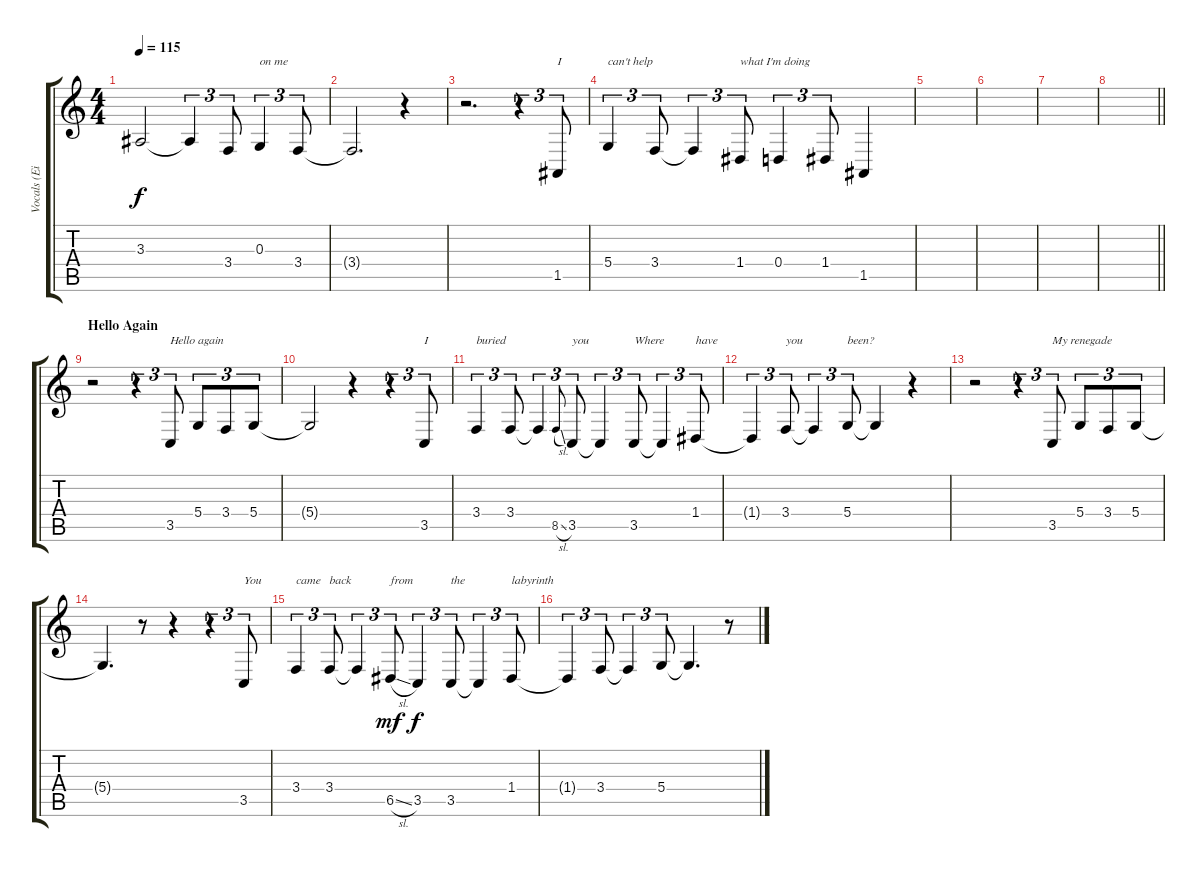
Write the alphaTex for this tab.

\track ("Vocals (Eirik)" "Vocals (Ei") {instrument voiceoohs}
\staff {score tabs}
\tuning (E4 B3 G3 D3 A2 E2) {hide}
\ts (4 4)
\tempo 115
\clef g2
\ks c
3.3{t}.2{dy f} 3.3{t}.4{tu (3 2)} 3.4.8{tu (3 2)} 0.3.4{tu (3 2) txt "on me"} 3.4.8{tu (3 2)} |
3.4{t}.2{d} r.4 |
r.2{d} r.4{tu (3 2)} 1.5.8{tu (3 2) txt "I"} |
5.4.4{tu (3 2) txt "can't help"} 3.4.8{tu (3 2)} 3.4{t}.4{tu (3 2)} 1.4.8{tu (3 2) txt "what I'm doing"} 0.4.4{tu (3 2)} 1.4.8{tu (3 2)} 1.5.4 |
|
|
|
\barLineRight lightlight
|
\section ("" "Hello Again")
r.2 r.4{tu (3 2)} 3.5.8{tu (3 2) txt "Hello again"} 5.4.8{tu (3 2)} 3.4.8{tu (3 2)} 5.4.8{tu (3 2)} |
5.4{t}.2 r.4 r.4{tu (3 2)} 3.5.8{tu (3 2) txt "I"} |
3.4.4{tu (3 2) txt "buried"} 3.4.8{tu (3 2)} 3.4{t}.4{tu (3 2)} 8.5{sl}.8{gr onbeat} 3.5.8{tu (3 2) txt "you"} 3.5{t}.4{tu (3 2)} 3.5.8{tu (3 2) txt "Where"} 3.5{t}.4{tu (3 2)} 1.4.8{tu (3 2) txt "have"} |
1.4{t}.4{tu (3 2)} 3.4.8{tu (3 2) txt "you"} 3.4{t}.4{tu (3 2)} 5.4.8{tu (3 2) txt "been?"} 5.4{t}.4 r.4 |
r.2 r.4{tu (3 2)} 3.5.8{tu (3 2) txt "My renegade"} 5.4.8{tu (3 2)} 3.4.8{tu (3 2)} 5.4.8{tu (3 2)} |
5.4{t}.4{d} r.8 r.4 r.4{tu (3 2)} 3.5.8{tu (3 2) txt "You"} |
3.4.4{tu (3 2) txt "came"} 3.4.8{tu (3 2) txt "back"} 3.4{t}.4{tu (3 2)} 6.5{sl}.8{tu (3 2) txt "from" dy mf} 3.5.4{tu (3 2) dy f} 3.5.8{tu (3 2) txt "the"} 3.5{t}.4{tu (3 2)} 1.4.8{tu (3 2) txt "labyrinth"} |
1.4{t}.4{tu (3 2)} 3.4.8{tu (3 2)} 3.4{t}.4{tu (3 2)} 5.4.8{tu (3 2)} 5.4{t}.4{d} r.8
